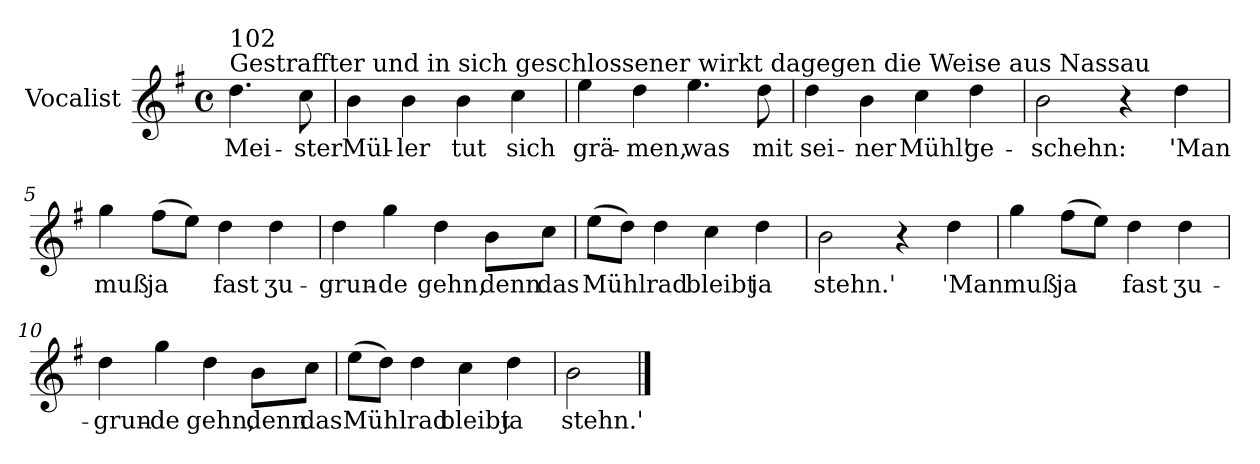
**kern	**text
*part1	*part1
*staff1	*staff1
*I"Vocalist	*
*k[f#]	*
*G:	*
*M4/4	*
*met(c)	*
=	=
!LO:TX:a:t=Gestraffter und in sich geschlossener wirkt dagegen die Weise aus Nassau	!
!LO:TX:a:t=102	!
4.dd	Mei-
8cc	-ster
=1	=1
4b	Mül-
4b	-ler
4b	tut
4cc	sich
=2	=2
4ee	grä-
4dd	-men,
4.ee	was
8dd	mit
=3	=3
4dd	sei-
4b	-ner
4cc	Mühl'
4dd	ge-
=4	=4
2b	-schehn:
4r	.
4dd	'Man
=5	=5
4gg	muß
(8ff#L	ja
8eeJ)	.
4dd	fast
4dd	ʒu-
=6	=6
4dd	-grun-
4gg	-de
4dd	gehn,
8bL	denn
8ccJ	das
=7	=7
(8eeL	Mühlrad
8ddJ)	.
4dd	.
4cc	bleibt
4dd	ja
=8	=8
2b	stehn.'
4r	.
4dd	'Man
=9	=9
4gg	muß
(8ff#L	ja
8eeJ)	.
4dd	fast
4dd	ʒu-
=10	=10
4dd	-grun-
4gg	-de
4dd	gehn,
8bL	denn
8ccJ	das
=11	=11
(8eeL	Mühlrad
8ddJ)	.
4dd	.
4cc	bleibt
4dd	ja
=12	=12
2b	stehn.'
==	==
*-	*-
